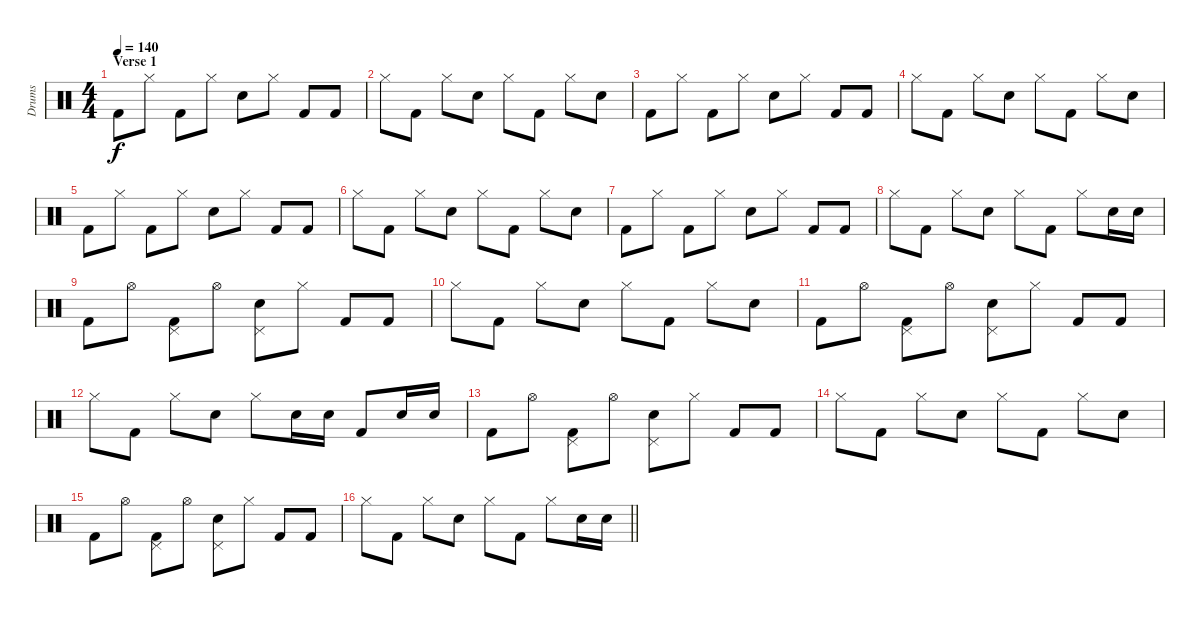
\track ("Drums" "Drums") {instrument percussion}
\staff {score}
\articulation defaults
\ts (4 4)
\section ("" "Verse 1")
\tempo 140
\clef neutral
\ks c "Kick (hit) 2".8{dy f} "Hi-Hat (closed)".8 "Kick (hit) 2".8 "Hi-Hat (closed)".8 "Electric Snare (hit)".8 "Hi-Hat (closed)".8 "Kick (hit) 2".8 "Kick (hit) 2".8
|
"Hi-Hat (closed)".8 "Kick (hit) 2".8 "Hi-Hat (closed)".8 "Electric Snare (hit)".8 "Hi-Hat (closed)".8 "Kick (hit) 2".8 "Hi-Hat (closed)".8 "Electric Snare (hit)".8 |
"Kick (hit) 2".8 "Hi-Hat (closed)".8 "Kick (hit) 2".8 "Hi-Hat (closed)".8 "Electric Snare (hit)".8 "Hi-Hat (closed)".8 "Kick (hit) 2".8 "Kick (hit) 2".8 |
"Hi-Hat (closed)".8 "Kick (hit) 2".8 "Hi-Hat (closed)".8 "Electric Snare (hit)".8 "Hi-Hat (closed)".8 "Kick (hit) 2".8 "Hi-Hat (closed)".8 "Electric Snare (hit)".8 |
"Kick (hit) 2".8 "Hi-Hat (closed)".8 "Kick (hit) 2".8 "Hi-Hat (closed)".8 "Electric Snare (hit)".8 "Hi-Hat (closed)".8 "Kick (hit) 2".8 "Kick (hit) 2".8 |
"Hi-Hat (closed)".8 "Kick (hit) 2".8 "Hi-Hat (closed)".8 "Electric Snare (hit)".8 "Hi-Hat (closed)".8 "Kick (hit) 2".8 "Hi-Hat (closed)".8 "Electric Snare (hit)".8 |
"Kick (hit) 2".8 "Hi-Hat (closed)".8 "Kick (hit) 2".8 "Hi-Hat (closed)".8 "Electric Snare (hit)".8 "Hi-Hat (closed)".8 "Kick (hit) 2".8 "Kick (hit) 2".8 |
"Hi-Hat (closed)".8 "Kick (hit) 2".8 "Hi-Hat (closed)".8 "Electric Snare (hit)".8 "Hi-Hat (closed)".8 "Kick (hit) 2".8 "Hi-Hat (closed)".8 "Electric Snare (hit)".16 "Electric Snare (hit)".16 |
"Kick (hit) 2".8 "Hi-Hat (open)".8 ("Pedal Hi-Hat (hit)" "Kick (hit) 2").8 "Hi-Hat (open)".8 ("Pedal Hi-Hat (hit)" "Electric Snare (hit)").8 "Hi-Hat (closed)".8 "Kick (hit) 2".8 "Kick (hit) 2".8 |
"Hi-Hat (closed)".8 "Kick (hit) 2".8 "Hi-Hat (closed)".8 "Electric Snare (hit)".8 "Hi-Hat (closed)".8 "Kick (hit) 2".8 "Hi-Hat (closed)".8 "Electric Snare (hit)".8 |
"Kick (hit) 2".8 "Hi-Hat (open)".8 ("Pedal Hi-Hat (hit)" "Kick (hit) 2").8 "Hi-Hat (open)".8 ("Pedal Hi-Hat (hit)" "Electric Snare (hit)").8 "Hi-Hat (closed)".8 "Kick (hit) 2".8 "Kick (hit) 2".8 |
"Hi-Hat (closed)".8 "Kick (hit) 2".8 "Hi-Hat (closed)".8 "Electric Snare (hit)".8 "Hi-Hat (closed)".8 "Electric Snare (hit)".16 "Electric Snare (hit)".16 "Kick (hit) 2".8 "Electric Snare (hit)".16 "Electric Snare (hit)".16 |
"Kick (hit) 2".8 "Hi-Hat (open)".8 ("Pedal Hi-Hat (hit)" "Kick (hit) 2").8 "Hi-Hat (open)".8 ("Pedal Hi-Hat (hit)" "Electric Snare (hit)").8 "Hi-Hat (closed)".8 "Kick (hit) 2".8 "Kick (hit) 2".8 |
"Hi-Hat (closed)".8 "Kick (hit) 2".8 "Hi-Hat (closed)".8 "Electric Snare (hit)".8 "Hi-Hat (closed)".8 "Kick (hit) 2".8 "Hi-Hat (closed)".8 "Electric Snare (hit)".8 |
"Kick (hit) 2".8 "Hi-Hat (open)".8 ("Pedal Hi-Hat (hit)" "Kick (hit) 2").8 "Hi-Hat (open)".8 ("Pedal Hi-Hat (hit)" "Electric Snare (hit)").8 "Hi-Hat (closed)".8 "Kick (hit) 2".8 "Kick (hit) 2".8 |
\barLineRight lightlight "Hi-Hat (closed)".8 "Kick (hit) 2".8 "Hi-Hat (closed)".8 "Electric Snare (hit)".8 "Hi-Hat (closed)".8 "Kick (hit) 2".8 "Hi-Hat (closed)".8 "Electric Snare (hit)".16 "Electric Snare (hit)".16
